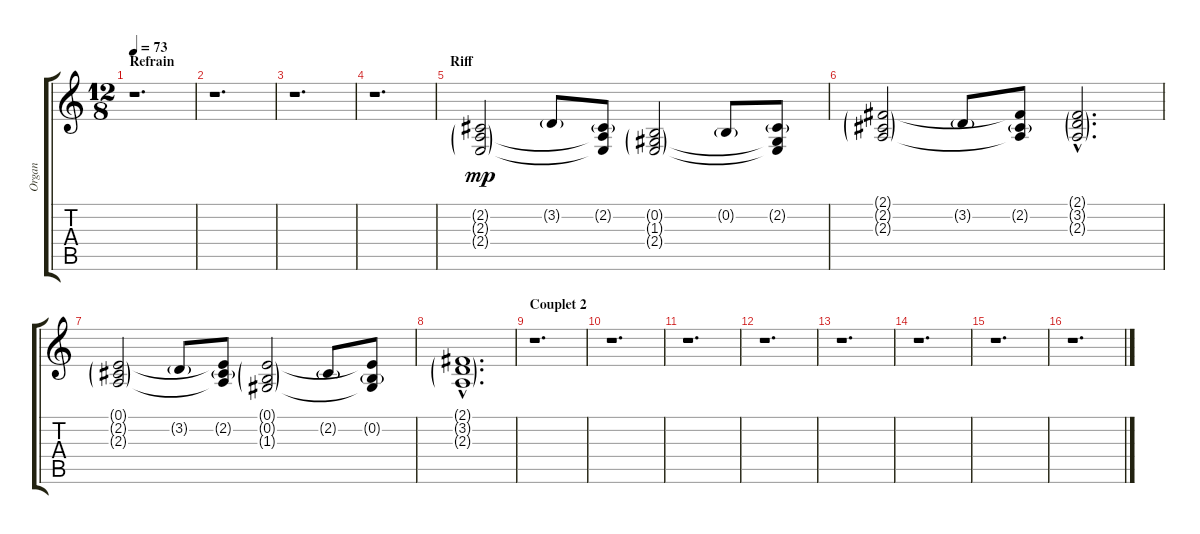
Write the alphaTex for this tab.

\track ("Organ" "Organ") {instrument churchorgan}
\staff {score tabs}
\tuning (E4 B3 G3 D3 A2 E2) {hide}
\ts (12 8)
\section ("" "Refrain")
\tempo 73
\clef g2
\ks c
r.1{d dy f} |
r.1{d} |
r.1{d} |
r.1{d} |
\section ("" "Riff")
(2.2{g} 2.3{g} 2.4{g}).2{dy mp} 3.2{g}.8 (2.2{g} 2.3{t} 2.4{t}).8 (0.2{g} 1.3{g} 2.4{g}).2 0.2{g}.8 (2.2{g} 1.3{t} 2.4{t}).8 |
(2.1{g} 2.2{g} 2.3{g}).2 3.2{g}.8 (2.1{t} 2.2{g} 2.3{t}).8 (2.1{g hac} 3.2{g hac} 2.3{g hac}).2{d} |
(0.1{g} 2.2{g} 2.3{g}).2 3.2{g}.8 (0.1{t} 2.2{g} 2.3{t}).8 (0.1{g} 0.2{g} 1.3{g}).2 2.2{g}.8 (0.1{t} 0.2{g} 1.3{t}).8 |
(2.1{g hac} 3.2{g hac} 2.3{g hac}).1{d} |
\section ("" "Couplet 2")
r.1{d} |
r.1{d} |
r.1{d} |
r.1{d} |
r.1{d} |
r.1{d} |
r.1{d} |
r.1{d}
